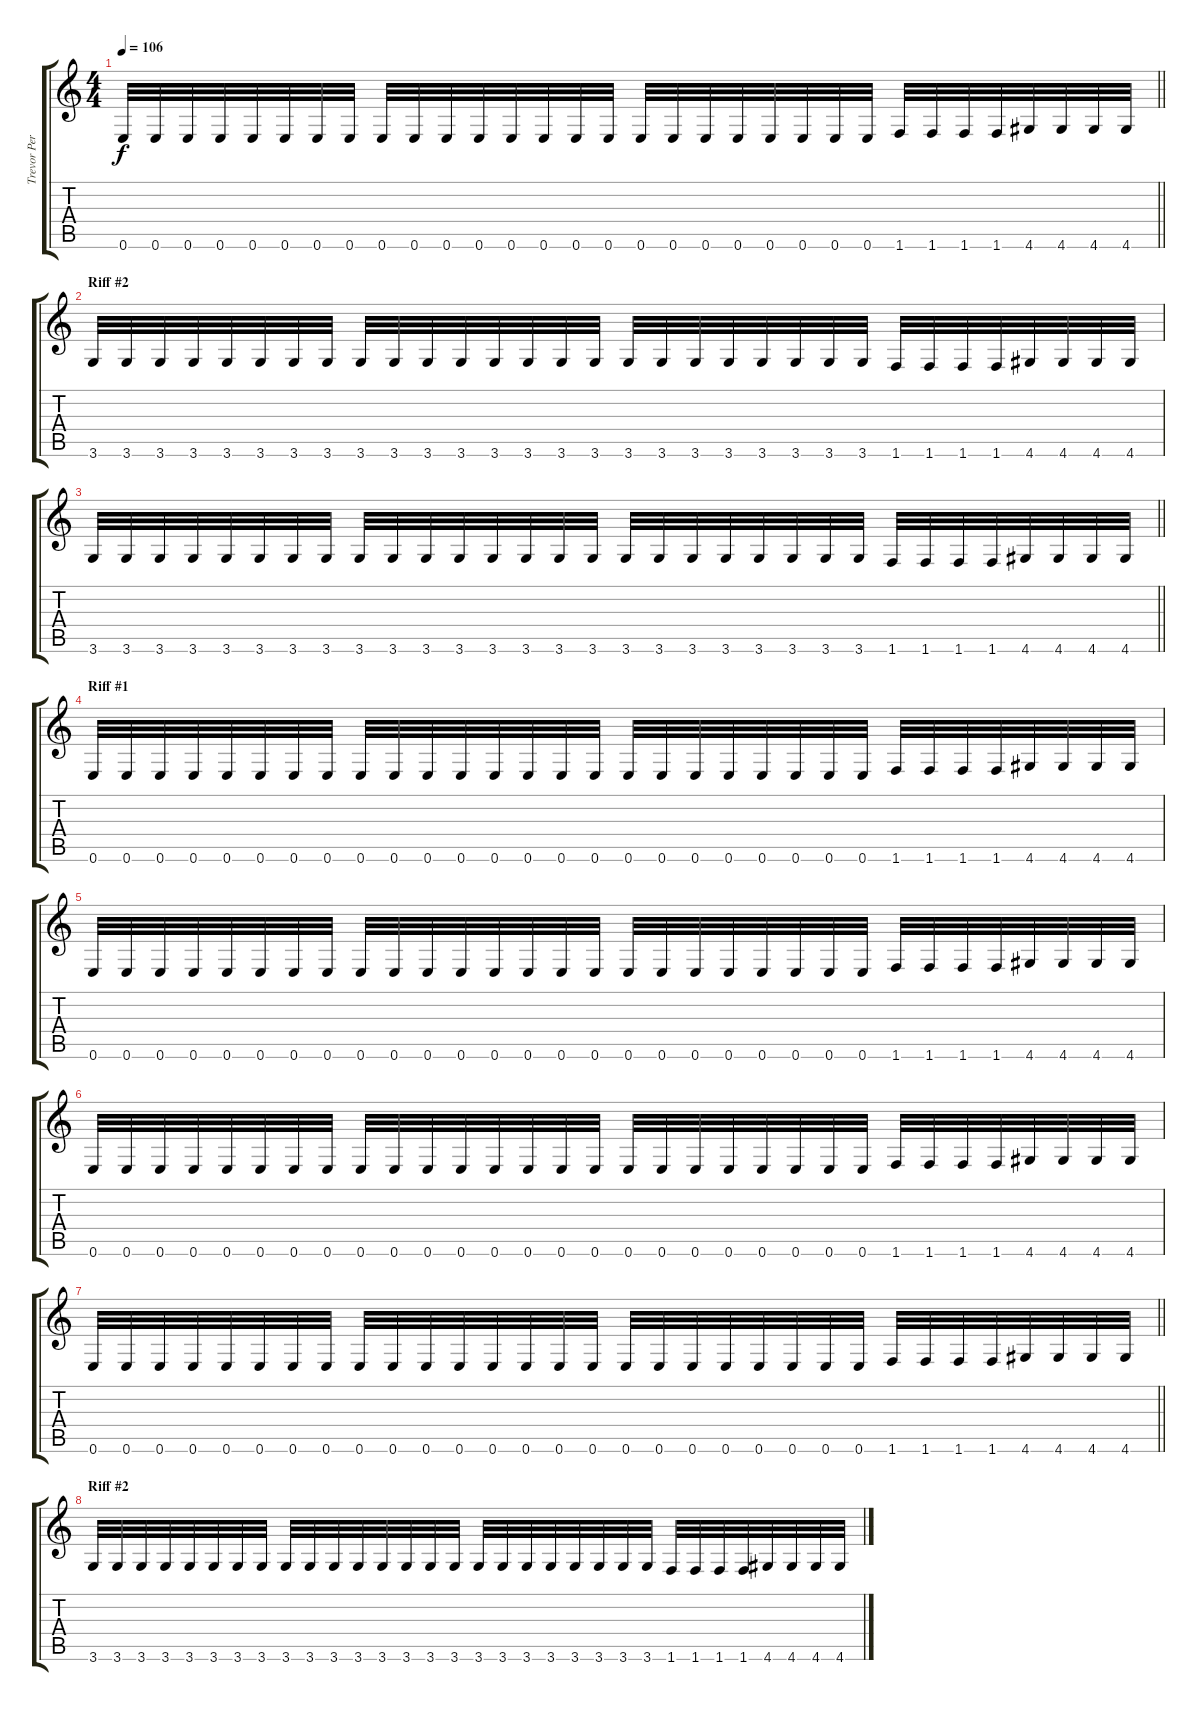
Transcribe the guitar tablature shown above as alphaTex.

\track ("Trevor Peres (Rhythm Guitar)" "Trevor Per") {instrument overdrivenguitar}
\staff {score tabs}
\tuning (E4 B3 G3 D3 A2 E2) {hide}
\ts (4 4)
\tempo 106
\clef g2
\barLineRight lightlight
\ks c
0.6.32{dy f} 0.6.32 0.6.32 0.6.32 0.6.32 0.6.32 0.6.32 0.6.32 0.6.32 0.6.32 0.6.32 0.6.32 0.6.32 0.6.32 0.6.32 0.6.32 0.6.32 0.6.32 0.6.32 0.6.32 0.6.32 0.6.32 0.6.32 0.6.32 1.6.32 1.6.32 1.6.32 1.6.32 4.6.32 4.6.32 4.6.32 4.6.32 |
\section ("" "Riff #2")
3.6.32 3.6.32 3.6.32 3.6.32 3.6.32 3.6.32 3.6.32 3.6.32 3.6.32 3.6.32 3.6.32 3.6.32 3.6.32 3.6.32 3.6.32 3.6.32 3.6.32 3.6.32 3.6.32 3.6.32 3.6.32 3.6.32 3.6.32 3.6.32 1.6.32 1.6.32 1.6.32 1.6.32 4.6.32 4.6.32 4.6.32 4.6.32 |
\barLineRight lightlight
3.6.32 3.6.32 3.6.32 3.6.32 3.6.32 3.6.32 3.6.32 3.6.32 3.6.32 3.6.32 3.6.32 3.6.32 3.6.32 3.6.32 3.6.32 3.6.32 3.6.32 3.6.32 3.6.32 3.6.32 3.6.32 3.6.32 3.6.32 3.6.32 1.6.32 1.6.32 1.6.32 1.6.32 4.6.32 4.6.32 4.6.32 4.6.32 |
\section ("" "Riff #1")
0.6.32 0.6.32 0.6.32 0.6.32 0.6.32 0.6.32 0.6.32 0.6.32 0.6.32 0.6.32 0.6.32 0.6.32 0.6.32 0.6.32 0.6.32 0.6.32 0.6.32 0.6.32 0.6.32 0.6.32 0.6.32 0.6.32 0.6.32 0.6.32 1.6.32 1.6.32 1.6.32 1.6.32 4.6.32 4.6.32 4.6.32 4.6.32 |
0.6.32 0.6.32 0.6.32 0.6.32 0.6.32 0.6.32 0.6.32 0.6.32 0.6.32 0.6.32 0.6.32 0.6.32 0.6.32 0.6.32 0.6.32 0.6.32 0.6.32 0.6.32 0.6.32 0.6.32 0.6.32 0.6.32 0.6.32 0.6.32 1.6.32 1.6.32 1.6.32 1.6.32 4.6.32 4.6.32 4.6.32 4.6.32 |
0.6.32 0.6.32 0.6.32 0.6.32 0.6.32 0.6.32 0.6.32 0.6.32 0.6.32 0.6.32 0.6.32 0.6.32 0.6.32 0.6.32 0.6.32 0.6.32 0.6.32 0.6.32 0.6.32 0.6.32 0.6.32 0.6.32 0.6.32 0.6.32 1.6.32 1.6.32 1.6.32 1.6.32 4.6.32 4.6.32 4.6.32 4.6.32 |
\barLineRight lightlight
0.6.32 0.6.32 0.6.32 0.6.32 0.6.32 0.6.32 0.6.32 0.6.32 0.6.32 0.6.32 0.6.32 0.6.32 0.6.32 0.6.32 0.6.32 0.6.32 0.6.32 0.6.32 0.6.32 0.6.32 0.6.32 0.6.32 0.6.32 0.6.32 1.6.32 1.6.32 1.6.32 1.6.32 4.6.32 4.6.32 4.6.32 4.6.32 |
\section ("" "Riff #2")
3.6.32 3.6.32 3.6.32 3.6.32 3.6.32 3.6.32 3.6.32 3.6.32 3.6.32 3.6.32 3.6.32 3.6.32 3.6.32 3.6.32 3.6.32 3.6.32 3.6.32 3.6.32 3.6.32 3.6.32 3.6.32 3.6.32 3.6.32 3.6.32 1.6.32 1.6.32 1.6.32 1.6.32 4.6.32 4.6.32 4.6.32 4.6.32
